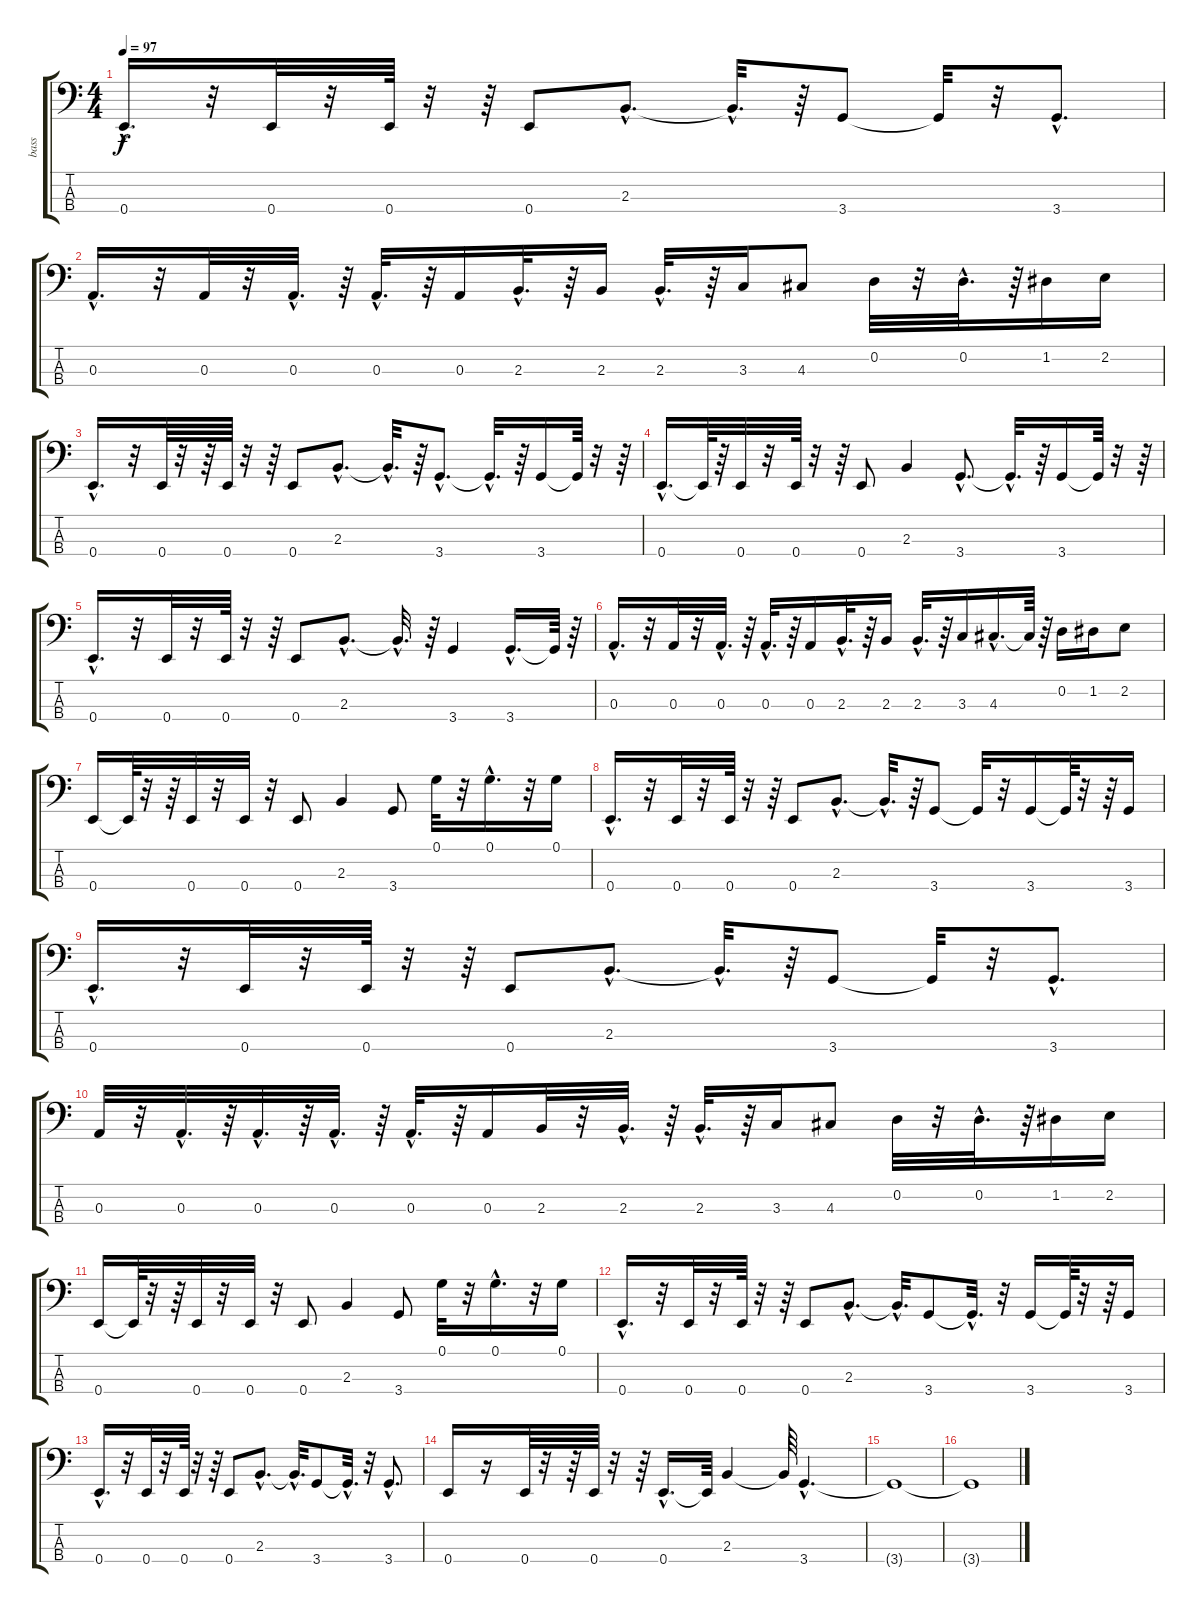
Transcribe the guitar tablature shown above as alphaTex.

\track ("bass" "bass") {instrument electricbassfinger}
\staff {score tabs}
\tuning (G2 D2 A1 E1) {hide}
\ts (4 4)
\tempo 97
\clef f4
\ks c
0.4{hac}.16{d dy f} r.32 0.4.32 r.32 0.4.64 r.32 r.64 0.4.8 2.3{hac}.8{d} 2.3{hac t}.32{d} r.64 3.4.8 3.4{t}.32 r.32 3.4{hac}.8{d} |
0.3{hac}.16{d} r.32 0.3.32 r.32 0.3{hac}.32{d} r.64 0.3{hac}.32{d} r.64 0.3.16 2.3{hac}.32{d} r.64 2.3.16 2.3{hac}.32{d} r.64 3.3.16 4.3.8 0.2.32 r.32 0.2{hac}.32{d} r.64 1.2.16 2.2.16 |
0.4{hac}.16{d} r.32 0.4.64 r.32 r.64 0.4.64 r.32 r.64 0.4.8 2.3{hac}.8{d} 2.3{hac t}.32{d} r.64 3.4{hac}.8{d} 3.4{hac t}.32{d} r.64 3.4.16 3.4{t}.64 r.32 r.64 |
0.4{hac}.16{d} 0.4{t}.64 r.64 0.4.32 r.32 0.4.64 r.32 r.64 0.4.8 2.3.4 3.4{hac}.8{d} 3.4{hac t}.32{d} r.64 3.4.16 3.4{t}.64 r.32 r.64 |
0.4{hac}.16{d} r.32 0.4.32 r.32 0.4.64 r.32 r.64 0.4.8 2.3{hac}.8{d} 2.3{hac t}.32{d} r.64 3.4.4 3.4{hac}.16{d} 3.4{t}.64 r.64 |
0.3{hac}.16{d} r.32 0.3.32 r.32 0.3{hac}.32{d} r.64 0.3{hac}.32{d} r.64 0.3.16 2.3{hac}.32{d} r.64 2.3.16 2.3{hac}.32{d} r.64 3.3.16 4.3{hac}.16{d} 4.3{t}.64 r.64 0.2.16 1.2.16 2.2.8 |
0.4.16 0.4{t}.64 r.32 r.64 0.4.32 r.32 0.4.32 r.32 0.4.8 2.3.4 3.4.8 0.1.32 r.32 0.1{hac}.16{d} r.32 0.1.16 |
0.4{hac}.16{d} r.32 0.4.32 r.32 0.4.64 r.32 r.64 0.4.8 2.3{hac}.8{d} 2.3{hac t}.32{d} r.64 3.4.8 3.4{t}.32 r.32 3.4.16 3.4{t}.64 r.32 r.64 3.4.16 |
0.4{hac}.16{d} r.32 0.4.32 r.32 0.4.64 r.32 r.64 0.4.8 2.3{hac}.8{d} 2.3{hac t}.32{d} r.64 3.4.8 3.4{t}.32 r.32 3.4{hac}.8{d} |
0.3.32 r.32 0.3{hac}.32{d} r.64 0.3{hac}.32{d} r.64 0.3{hac}.32{d} r.64 0.3{hac}.32{d} r.64 0.3.16 2.3.32 r.32 2.3{hac}.32{d} r.64 2.3{hac}.32{d} r.64 3.3.16 4.3.8 0.2.32 r.32 0.2{hac}.32{d} r.64 1.2.16 2.2.16 |
0.4.16 0.4{t}.64 r.32 r.64 0.4.32 r.32 0.4.32 r.32 0.4.8 2.3.4 3.4.8 0.1.32 r.32 0.1{hac}.16{d} r.32 0.1.16 |
0.4{hac}.16{d} r.32 0.4.32 r.32 0.4.64 r.32 r.64 0.4.8 2.3{hac}.8{d} 2.3{hac t}.32{d} 3.4.8 3.4{hac t}.32{d} r.32 3.4.16 3.4{t}.64 r.32 r.64 3.4.16 |
0.4{hac}.16{d} r.32 0.4.32 r.32 0.4.64 r.32 r.64 0.4.8 2.3{hac}.8{d} 2.3{hac t}.32{d} 3.4.8 3.4{hac t}.32{d} r.32 3.4{hac}.8{d} |
0.4.16 r.16 0.4.64 r.32 r.64 0.4.64 r.32 r.64 0.4{hac}.16{d} 0.4{t}.64 2.3.4 2.3{t}.64 3.4{hac}.4{d} |
3.4{t}.1 |
3.4{t}.1
